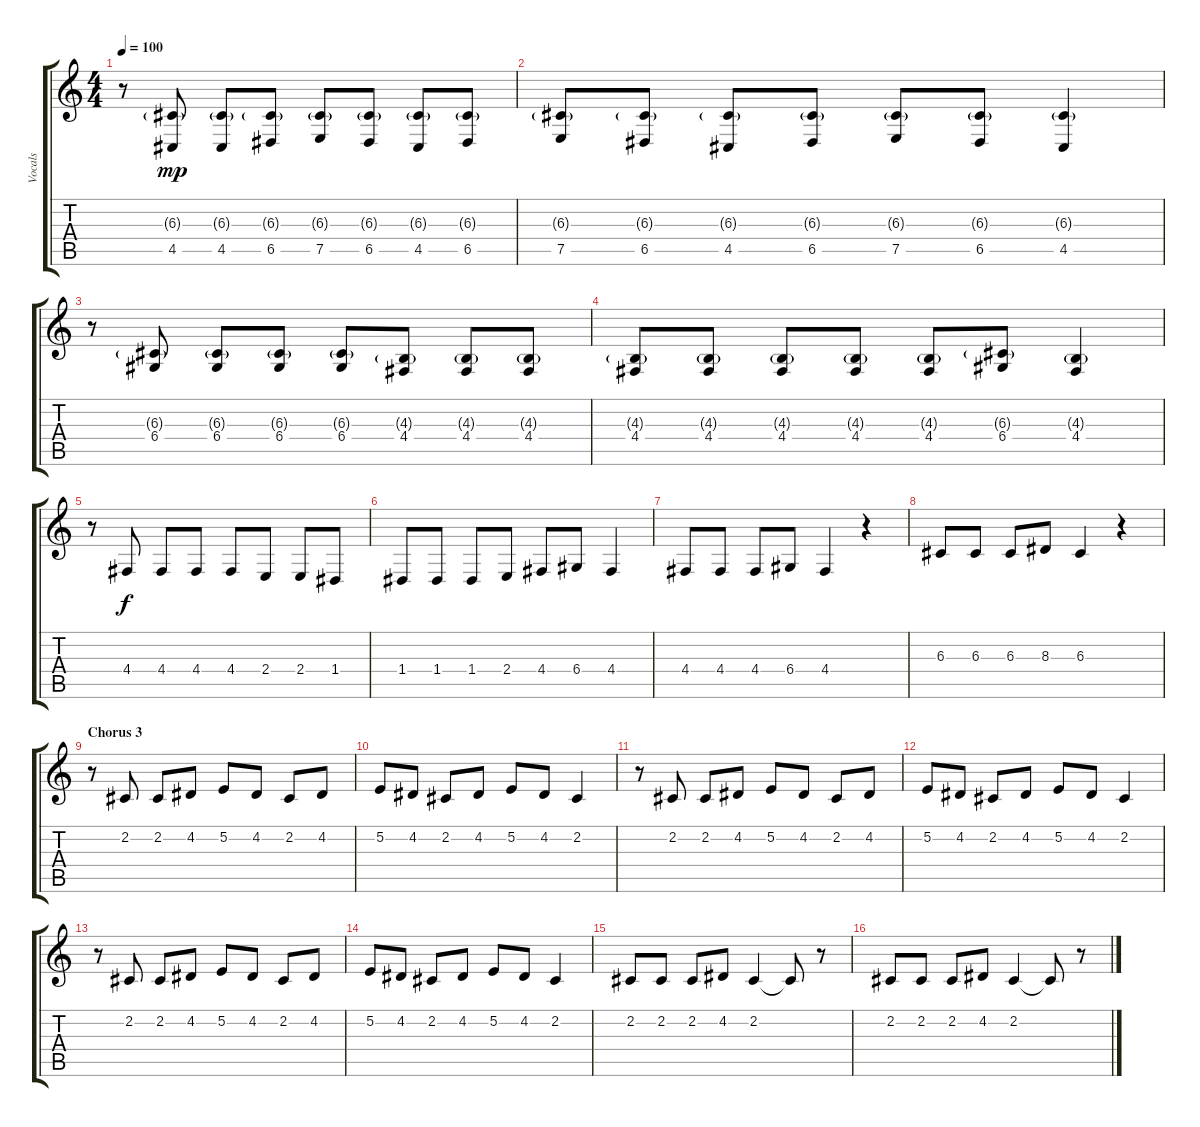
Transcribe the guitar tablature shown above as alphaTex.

\track ("Vocals" "Vocals") {instrument oboe}
\staff {score tabs}
\tuning (E4 B3 G3 D3 A2 E2) {hide}
\ts (4 4)
\tempo 100
\clef g2
\ks c
r.8{dy mp} (6.3{g} 4.5).8 (6.3{g} 4.5).8 (6.3{g} 6.5).8 (6.3{g} 7.5).8 (6.3{g} 6.5).8 (6.3{g} 4.5).8 (6.3{g} 6.5).8 |
(6.3{g} 7.5).8 (6.3{g} 6.5).8 (6.3{g} 4.5).8 (6.3{g} 6.5).8 (6.3{g} 7.5).8 (6.3{g} 6.5).8 (6.3{g} 4.5).4 |
r.8 (6.3{g} 6.4).8 (6.3{g} 6.4).8 (6.3{g} 6.4).8 (6.3{g} 6.4).8 (4.3{g} 4.4).8 (4.3{g} 4.4).8 (4.3{g} 4.4).8 |
(4.3{g} 4.4).8 (4.3{g} 4.4).8 (4.3{g} 4.4).8 (4.3{g} 4.4).8 (4.3{g} 4.4).8 (6.3{g} 6.4).8 (4.3{g} 4.4).4 |
r.8 4.4.8{dy f} 4.4.8 4.4.8 4.4.8 2.4.8 2.4.8 1.4.8 |
1.4.8 1.4.8 1.4.8 2.4.8 4.4.8 6.4.8 4.4.4 |
4.4.8 4.4.8 4.4.8 6.4.8 4.4.4 r.4 |
6.3.8 6.3.8 6.3.8 8.3.8 6.3.4 r.4 |
\section ("" "Chorus 3")
r.8{volume 13} 2.2.8 2.2.8 4.2.8 5.2.8 4.2.8 2.2.8 4.2.8 |
5.2.8 4.2.8 2.2.8 4.2.8 5.2.8 4.2.8 2.2.4 |
r.8{volume 13} 2.2.8 2.2.8 4.2.8 5.2.8 4.2.8 2.2.8 4.2.8 |
5.2.8 4.2.8 2.2.8 4.2.8 5.2.8 4.2.8 2.2.4 |
r.8{volume 13} 2.2.8 2.2.8 4.2.8 5.2.8 4.2.8 2.2.8 4.2.8 |
5.2.8 4.2.8 2.2.8 4.2.8 5.2.8 4.2.8 2.2.4 |
2.2.8 2.2.8 2.2.8 4.2.8 2.2.4 2.2{t}.8 r.8 |
2.2.8 2.2.8 2.2.8 4.2.8 2.2.4 2.2{t}.8 r.8
